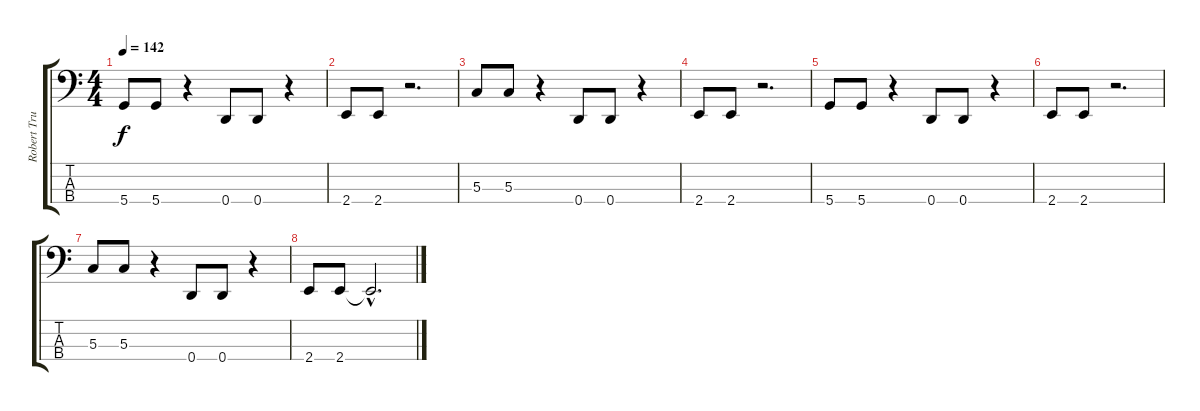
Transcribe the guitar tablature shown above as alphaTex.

\track ("Robert Trujillo" "Robert Tru") {instrument electricbassfinger}
\staff {score tabs}
\tuning (F2 C2 G1 D1) {hide}
\ts (4 4)
\tempo 142
\clef f4
\ks c
5.4.8{dy f} 5.4.8 r.4 0.4.8 0.4.8 r.4 |
2.4.8 2.4.8 r.2{d} |
5.3.8 5.3.8 r.4 0.4.8 0.4.8 r.4 |
2.4.8 2.4.8 r.2{d} |
5.4.8 5.4.8 r.4 0.4.8 0.4.8 r.4 |
2.4.8 2.4.8 r.2{d} |
5.3.8 5.3.8 r.4 0.4.8 0.4.8 r.4 |
2.4.8 2.4.8 2.4{hac t}.2{d}
